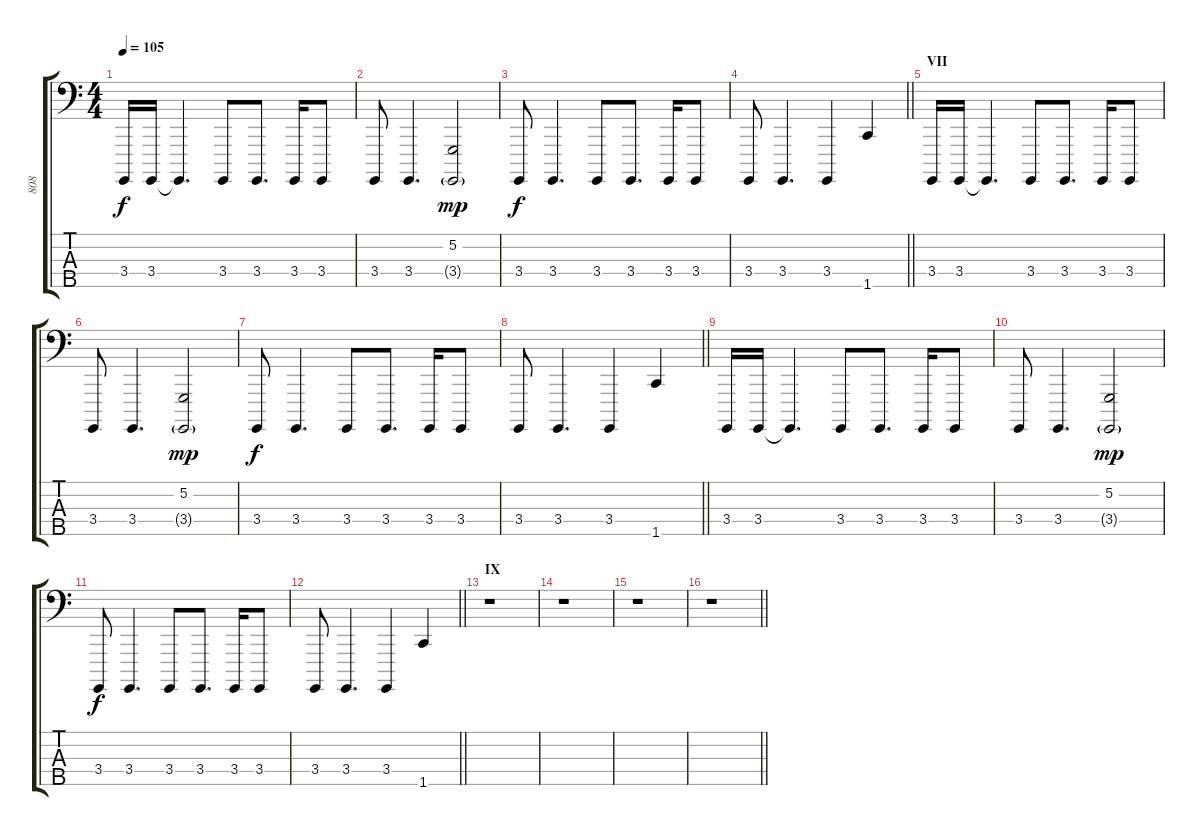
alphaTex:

\track ("808" "808") {instrument lead8bassandlead}
\staff {score tabs}
\tuning (G1 D1 A0 E0 B-1) {hide}
\ts (4 4)
\tempo 105
\clef f4
\ks c
3.4.16{dy f} 3.4.16 3.4{t}.4{d} 3.4.8 3.4.8{d} 3.4.16 3.4.8 |
3.4.8 3.4.4{d} (5.2 3.4{g}).2{dy mp} |
3.4.8{dy f} 3.4.4{d} 3.4.8 3.4.8{d} 3.4.16 3.4.8 |
\barLineRight lightlight
3.4.8 3.4.4{d} 3.4.4 1.5.4 |
\section ("" "VII")
3.4.16 3.4.16 3.4{t}.4{d} 3.4.8 3.4.8{d} 3.4.16 3.4.8 |
3.4.8 3.4.4{d} (5.2 3.4{g}).2{dy mp} |
3.4.8{dy f} 3.4.4{d} 3.4.8 3.4.8{d} 3.4.16 3.4.8 |
\barLineRight lightlight
3.4.8 3.4.4{d} 3.4.4 1.5.4 |
3.4.16 3.4.16 3.4{t}.4{d} 3.4.8 3.4.8{d} 3.4.16 3.4.8 |
3.4.8 3.4.4{d} (5.2 3.4{g}).2{dy mp} |
3.4.8{dy f} 3.4.4{d} 3.4.8 3.4.8{d} 3.4.16 3.4.8 |
\barLineRight lightlight
3.4.8 3.4.4{d} 3.4.4 1.5.4 |
\section ("" "IX")
r.1 |
r.1 |
r.1 |
\barLineRight lightlight
r.1
